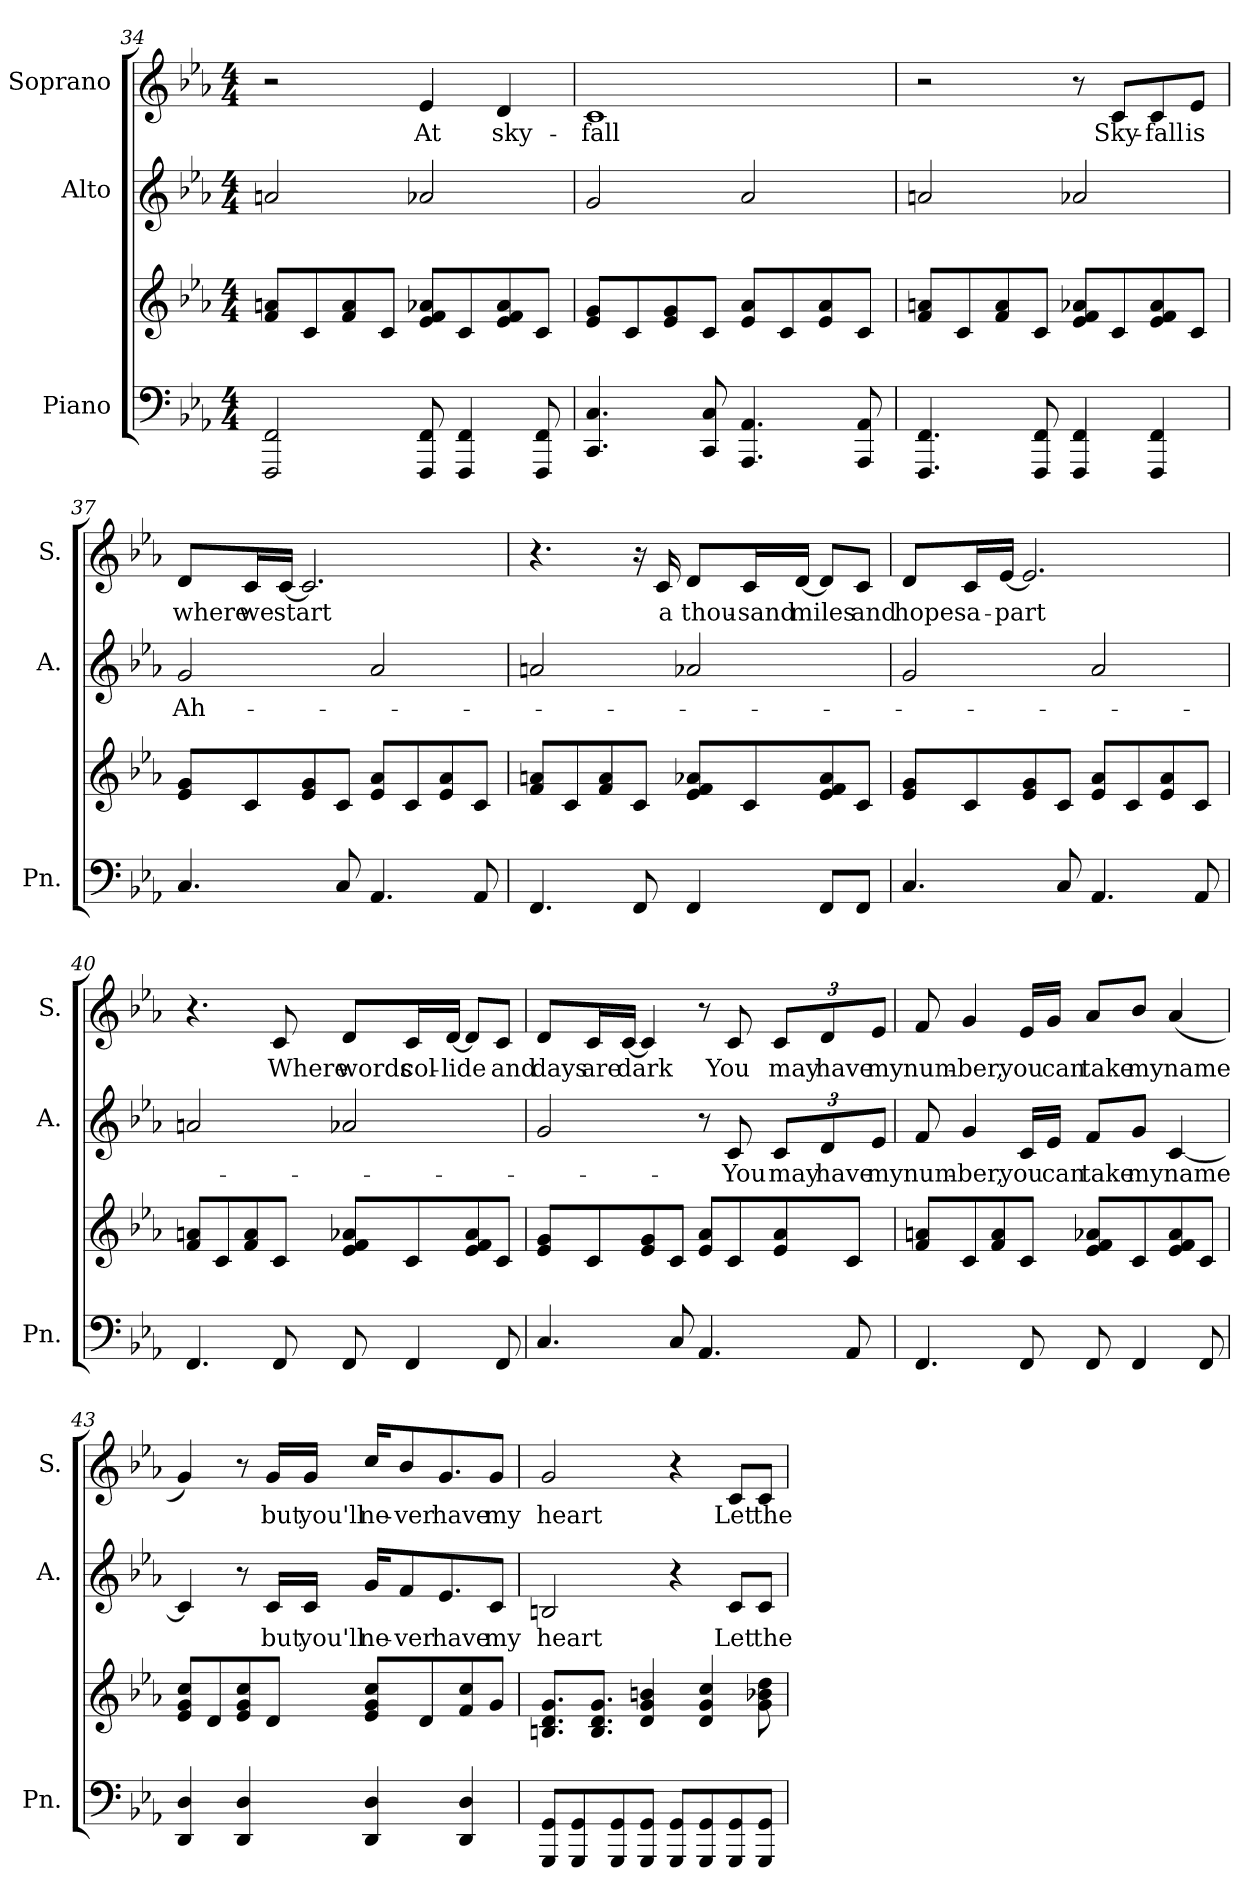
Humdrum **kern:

**kern	**kern	**kern	**text	**kern	**text
*part3	*part3	*part2	*part2	*part1	*part1
*staff4	*staff3	*staff2	*staff2	*staff1	*staff1
*I"Piano	*	*I"Alto	*	*I"Soprano	*
*I'Pn.	*	*I'A.	*	*I'S.	*
*clefF4	*clefG2	*clefG2	*	*clefG2	*
*k[b-e-a-]	*k[b-e-a-]	*k[b-e-a-]	*	*k[b-e-a-]	*
*M4/4	*M4/4	*M4/4	*	*M4/4	*
=34	=34	=34	=34	=34	=34
2FFF/ 2FF/	8f/ 8an/L	2an/	.	2r	.
.	8c/	.	.	.	.
.	8f/ 8a/	.	.	.	.
.	8c/J	.	.	.	.
!	!	!	!	!	!LO:LY:b
8FFF/ 8FF/	8e-/ 8f/ 8a-X/L	2a-X/	.	4e-/	At
4FFF/ 4FF/	8c/	.	.	.	.
!	!	!	!	!	!LO:LY:b
.	8e-/ 8f/ 8a-/	.	.	4d/	sky-
8FFF/ 8FF/	8c/J	.	.	.	.
!!LO:PB:g=z
=35	=35	=35	=35	=35	=35
!	!	!	!	!	!LO:LY:b
4.CC/ 4.C/	8e-/ 8g/L	2g/	.	1c	-fall
.	8c/	.	.	.	.
.	8e-/ 8g/	.	.	.	.
8CC/ 8C/	8c/J	.	.	.	.
4.AAA-/ 4.AA-/	8e-/ 8a-/L	2a-/	.	.	.
.	8c/	.	.	.	.
.	8e-/ 8a-/	.	.	.	.
8AAA-/ 8AA-/	8c/J	.	.	.	.
=36	=36	=36	=36	=36	=36
4.FFF/ 4.FF/	8f/ 8an/L	2an/	.	2r	.
.	8c/	.	.	.	.
.	8f/ 8a/	.	.	.	.
8FFF/ 8FF/	8c/J	.	.	.	.
4FFF/ 4FF/	8e-/ 8f/ 8a-X/L	2a-X/	.	8r	.
!	!	!	!	!	!LO:LY:b
.	8c/	.	.	8c/L	Sky-
!	!	!	!	!	!LO:LY:b
4FFF/ 4FF/	8e-/ 8f/ 8a-/	.	.	8c/	-fall
!	!	!	!	!	!LO:LY:b
.	8c/J	.	.	8e-/J	is
=37	=37	=37	=37	=37	=37
!	!	!	!LO:LY:b	!	!LO:LY:b
4.C/	8e-/ 8g/L	2g/	-Ah-	8d/L	where
!	!	!	!	!	!LO:LY:b
.	8c/	.	.	16c/L	we
!	!	!	!	!	!LO:LY:b
.	.	.	.	[16c/JJ	start
.	8e-/ 8g/	.	.	2.c/]	.
8C/	8c/J	.	.	.	.
4.AA-/	8e-/ 8a-/L	2a-/	.	.	.
.	8c/	.	.	.	.
.	8e-/ 8a-/	.	.	.	.
8AA-/	8c/J	.	.	.	.
!!LO:LB:g=z
=38	=38	=38	=38	=38	=38
4.FF/	8f/ 8an/L	2an/	.	4.r	.
.	8c/	.	.	.	.
.	8f/ 8a/	.	.	.	.
8FF/	8c/J	.	.	16r	.
!	!	!	!	!	!LO:LY:b
.	.	.	.	16c/	a
!	!	!	!	!	!LO:LY:b
4FF/	8e-/ 8f/ 8a-X/L	2a-X/	.	8d/L	thou-
!	!	!	!	!	!LO:LY:b
.	8c/	.	.	16c/L	-sand
!	!	!	!	!	!LO:LY:b
.	.	.	.	[16d/JJ	miles
8FF/L	8e-/ 8f/ 8a-/	.	.	8d/L]	.
!	!	!	!	!	!LO:LY:b
8FF/J	8c/J	.	.	8c/J	and
=39	=39	=39	=39	=39	=39
!	!	!	!	!	!LO:LY:b
4.C/	8e-/ 8g/L	2g/	.	8d/L	hopes
!	!	!	!	!	!LO:LY:b
.	8c/	.	.	16c/L	a-
!	!	!	!	!	!LO:LY:b
.	.	.	.	[16e-/JJ	-part
.	8e-/ 8g/	.	.	2.e-/]	.
8C/	8c/J	.	.	.	.
4.AA-/	8e-/ 8a-/L	2a-/	.	.	.
.	8c/	.	.	.	.
.	8e-/ 8a-/	.	.	.	.
8AA-/	8c/J	.	.	.	.
=40	=40	=40	=40	=40	=40
4.FF/	8f/ 8an/L	2an/	.	4.r	.
.	8c/	.	.	.	.
.	8f/ 8a/	.	.	.	.
!	!	!	!	!	!LO:LY:b
8FF/	8c/J	.	.	8c/	Where
!	!	!	!	!	!LO:LY:b
8FF/	8e-/ 8f/ 8a-X/L	2a-X/	.	8d/L	words
!	!	!	!	!	!LO:LY:b
4FF/	8c/	.	.	16c/L	col-
!	!	!	!	!	!LO:LY:b
.	.	.	.	[16d/JJ	-lide
.	8e-/ 8f/ 8a-/	.	.	8d/L]	.
!	!	!	!	!	!LO:LY:b
8FF/	8c/J	.	.	8c/J	and
!!LO:LB:g=z
=41	=41	=41	=41	=41	=41
!	!	!	!	!	!LO:LY:b
4.C/	8e-/ 8g/L	2g/	.	8d/L	days
!	!	!	!	!	!LO:LY:b
.	8c/	.	.	16c/L	are
!	!	!	!	!	!LO:LY:b
.	.	.	.	[16c/JJ	dark
.	8e-/ 8g/	.	.	4c/]	.
8C/	8c/J	.	.	.	.
4.AA-/	8e-/ 8a-/L	8r	.	8r	.
!	!	!	!LO:LY:b	!	!LO:LY:b
.	8c/	8c/	You	8c/	You
*	*	*Xbrackettup	*	*	*
!	!	!	!LO:LY:b	!	!
*	*	*	*	*Xbrackettup	*
!	!	!	!	!	!LO:LY:b
.	8e-/ 8a-/	12c/L	may	12c/L	may
!	!	!	!LO:LY:b	!	!LO:LY:b
.	.	12d/	have	12d/	have
8AA-/	8c/J	.	.	.	.
!	!	!	!LO:LY:b	!	!LO:LY:b
.	.	12e-/J	my	12e-/J	my
=42	=42	=42	=42	=42	=42
!	!	!	!LO:LY:b	!	!LO:LY:b
4.FF/	8f/ 8an/L	8f/	num-	8f/	num-
!	!	!	!LO:LY:b	!	!LO:LY:b
.	8c/	4g/	-ber,	4g/	-ber,
.	8f/ 8a/	.	.	.	.
!	!	!	!LO:LY:b	!	!LO:LY:b
8FF/	8c/J	16c/LL	you	16e-/LL	you
!	!	!	!LO:LY:b	!	!LO:LY:b
.	.	16e-/JJ	can	16g/JJ	can
!	!	!	!LO:LY:b	!	!LO:LY:b
8FF/	8e-/ 8f/ 8a-X/L	8f/L	take	8a-/L	take
!	!	!	!LO:LY:b	!	!LO:LY:b
4FF/	8c/	8g/J	my	8b-/J	my
!	!	!	!LO:LY:b	!	!LO:LY:b
.	8e-/ 8f/ 8a-/	[4c/	name	(<4a-/	name
8FF/	8c/J	.	.	.	.
=43	=43	=43	=43	=43	=43
4DD/ 4D/	8e-/ 8g/ 8cc/L	4c/]	.	4g/)	.
.	8d/	.	.	.	.
4DD/ 4D/	8e-/ 8g/ 8cc/	8r	.	8r	.
!	!	!	!LO:LY:b	!	!LO:LY:b
.	8d/J	16c/LL	but	16g/LL	but
!	!	!	!LO:LY:b	!	!LO:LY:b
.	.	16c/JJ	you'll	16g/JJ	you'll
!	!	!	!LO:LY:b	!	!LO:LY:b
4DD/ 4D/	8e-/ 8g/ 8cc/L	16g/KL	ne-	16cc/KL	ne-
!	!	!	!LO:LY:b	!	!LO:LY:b
.	.	8f/	-ver	8b-/	-ver
.	8d/	.	.	.	.
!	!	!	!LO:LY:b	!	!LO:LY:b
.	.	8.e-/	have	8.g/	have
4DD/ 4D/	8f/ 8cc/	.	.	.	.
!	!	!	!LO:LY:b	!	!LO:LY:b
.	8g/J	8c/J	my	8g/J	my
!!LO:PB:g=z
=44	=44	=44	=44	=44	=44
!	!	!	!LO:LY:b	!	!LO:LY:b
8GGG/ 8GG/L	8.Bn/ 8.d/ 8.g/L	2Bn/	heart	2g/	heart
8GGG/ 8GG/	.	.	.	.	.
.	8.B/ 8.d/ 8.g/J	.	.	.	.
8GGG/ 8GG/	.	.	.	.	.
8GGG/ 8GG/J	4d/ 4g/ 4bn/	.	.	.	.
8GGG/ 8GG/L	.	4r	.	4r	.
8GGG/ 8GG/	4d/ 4g/ 4cc/	.	.	.	.
!	!	!	!LO:LY:b	!	!LO:LY:b
8GGG/ 8GG/	.	8c/L	Let	8c/L	Let
!	!	!	!LO:LY:b	!	!LO:LY:b
8GGG/ 8GG/J	8g\ 8b-X\ 8dd\	8c/J	the	8c/J	the
=	=	=	=	=	=
*-	*-	*-	*-	*-	*-
